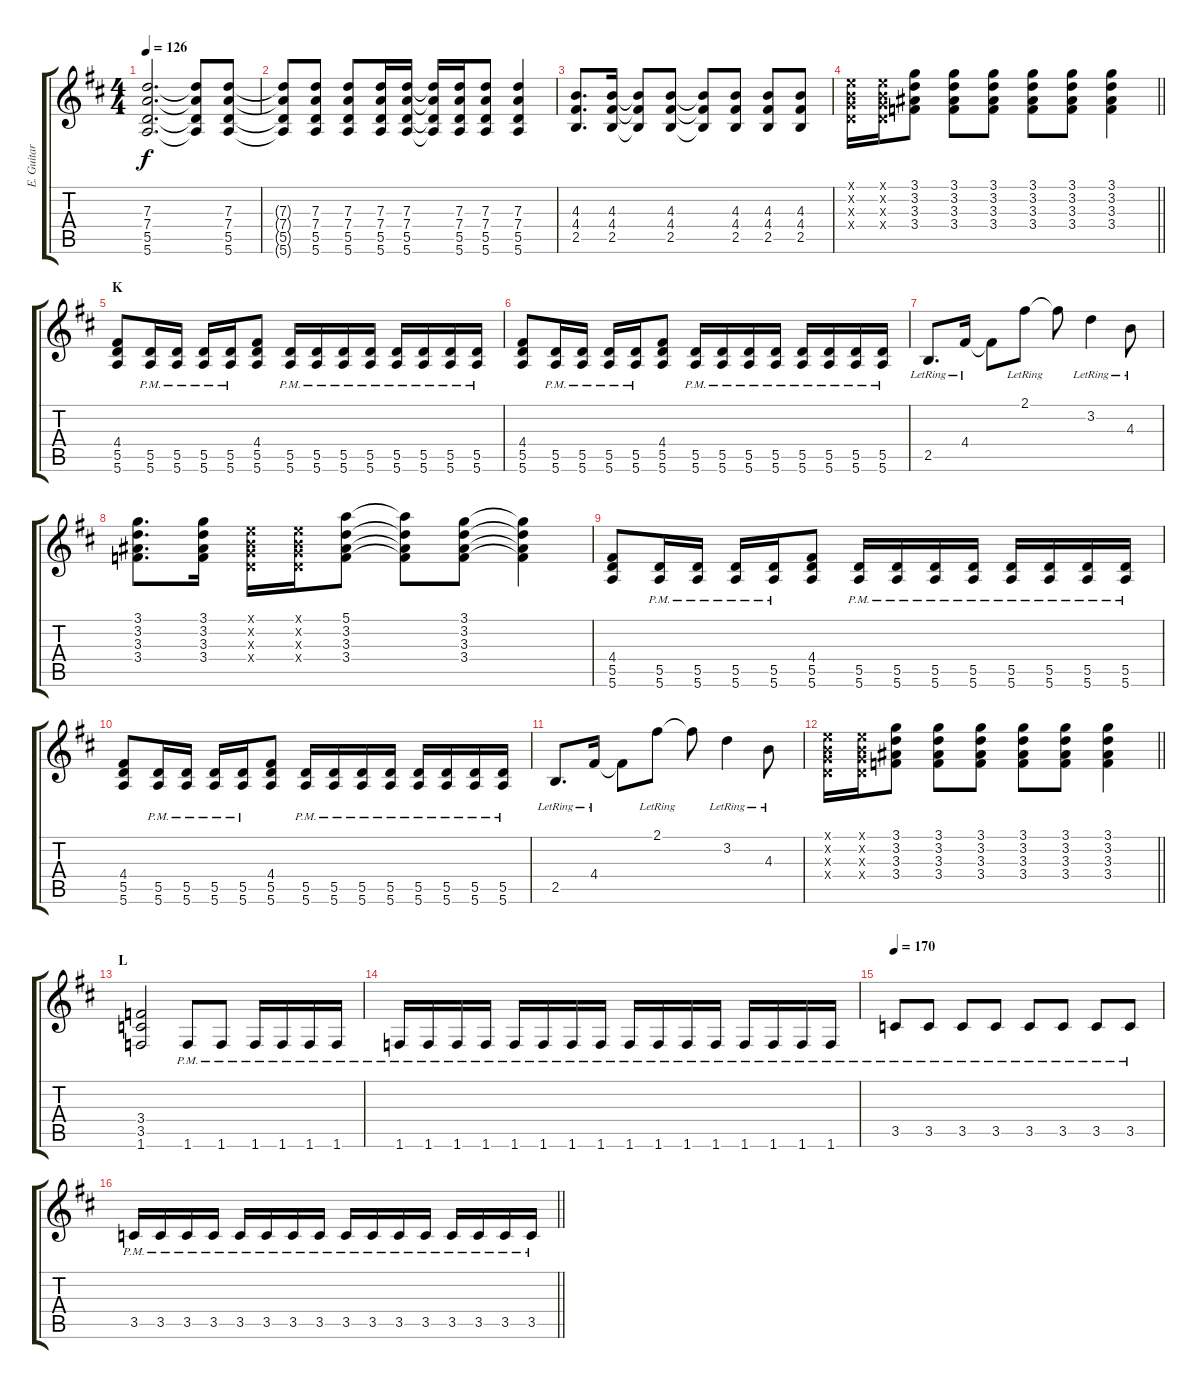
\track ("E. Guitar I" "E. Guitar ") {instrument overdrivenguitar}
\staff {score tabs}
\tuning (E4 B3 G3 D3 A2 E2) {hide}
\ts (4 4)
\tempo 126
\clef g2
\ks d
(7.3 7.4 5.5 5.6).2{d dy f} (7.3{t} 7.4{t} 5.5{t} 5.6{t}).8 (7.3 7.4 5.5 5.6).8 |
(7.3{t} 7.4{t} 5.5{t} 5.6{t}).8 (7.3 7.4 5.5 5.6).8 (7.3 7.4 5.5 5.6).8 (7.3 7.4 5.5 5.6).16 (7.3 7.4 5.5 5.6).16 (7.3{t} 7.4{t} 5.5{t} 5.6{t}).16 (7.3 7.4 5.5 5.6).16 (7.3 7.4 5.5 5.6).8 (7.3 7.4 5.5 5.6).4 |
(4.3 4.4 2.5).8{d} (4.3 4.4 2.5).16 (4.3{t} 4.4{t} 2.5{t}).8 (4.3 4.4 2.5).8 (4.3{t} 4.4{t} 2.5{t}).8 (4.3 4.4 2.5).8 (4.3 4.4 2.5).8 (4.3 4.4 2.5).8 |
\barLineRight lightlight
(0.1{x} 0.2{x} 0.3{x} 0.4{x}).16 (0.1{x} 0.2{x} 0.3{x} 0.4{x}).16 (3.1 3.2 3.3 3.4).8 (3.1 3.2 3.3 3.4).8 (3.1 3.2 3.3 3.4).8 (3.1 3.2 3.3 3.4).8 (3.1 3.2 3.3 3.4).8 (3.1 3.2 3.3 3.4).4 |
\section ("" "K")
(4.4 5.5 5.6).8 (5.5{pm} 5.6{pm}).16 (5.5{pm} 5.6{pm}).16 (5.5{pm} 5.6{pm}).16 (5.5{pm} 5.6{pm}).16 (4.4 5.5 5.6).8 (5.5{pm} 5.6{pm}).16 (5.5{pm} 5.6{pm}).16 (5.5{pm} 5.6{pm}).16 (5.5{pm} 5.6{pm}).16 (5.5{pm} 5.6{pm}).16 (5.5{pm} 5.6{pm}).16 (5.5{pm} 5.6{pm}).16 (5.5{pm} 5.6{pm}).16 |
(4.4 5.5 5.6).8 (5.5{pm} 5.6{pm}).16 (5.5{pm} 5.6{pm}).16 (5.5{pm} 5.6{pm}).16 (5.5{pm} 5.6{pm}).16 (4.4 5.5 5.6).8 (5.5{pm} 5.6{pm}).16 (5.5{pm} 5.6{pm}).16 (5.5{pm} 5.6{pm}).16 (5.5{pm} 5.6{pm}).16 (5.5{pm} 5.6{pm}).16 (5.5{pm} 5.6{pm}).16 (5.5{pm} 5.6{pm}).16 (5.5{pm} 5.6{pm}).16 |
2.5{lr}.8{d} 4.4{lr}.16 4.4{t}.8 2.1{lr}.8 2.1{t}.8 3.2{lr}.4 4.3{lr}.8 |
(3.1 3.2 3.3 3.4).8{d} (3.1 3.2 3.3 3.4).16 (0.1{x} 0.2{x} 0.3{x} 0.4{x}).16 (0.1{x} 0.2{x} 0.3{x} 0.4{x}).16 (5.1 3.2 3.3 3.4).8 (5.1{t} 3.2{t} 3.3{t} 3.4{t}).8 (3.1 3.2 3.3 3.4).8 (3.1{t} 3.2{t} 3.3{t} 3.4{t}).4 |
(4.4 5.5 5.6).8 (5.5{pm} 5.6{pm}).16 (5.5{pm} 5.6{pm}).16 (5.5{pm} 5.6{pm}).16 (5.5{pm} 5.6{pm}).16 (4.4 5.5 5.6).8 (5.5{pm} 5.6{pm}).16 (5.5{pm} 5.6{pm}).16 (5.5{pm} 5.6{pm}).16 (5.5{pm} 5.6{pm}).16 (5.5{pm} 5.6{pm}).16 (5.5{pm} 5.6{pm}).16 (5.5{pm} 5.6{pm}).16 (5.5{pm} 5.6{pm}).16 |
(4.4 5.5 5.6).8 (5.5{pm} 5.6{pm}).16 (5.5{pm} 5.6{pm}).16 (5.5{pm} 5.6{pm}).16 (5.5{pm} 5.6{pm}).16 (4.4 5.5 5.6).8 (5.5{pm} 5.6{pm}).16 (5.5{pm} 5.6{pm}).16 (5.5{pm} 5.6{pm}).16 (5.5{pm} 5.6{pm}).16 (5.5{pm} 5.6{pm}).16 (5.5{pm} 5.6{pm}).16 (5.5{pm} 5.6{pm}).16 (5.5{pm} 5.6{pm}).16 |
2.5{lr}.8{d} 4.4{lr}.16 4.4{t}.8 2.1{lr}.8 2.1{t}.8 3.2{lr}.4 4.3{lr}.8 |
\barLineRight lightlight
(0.1{x} 0.2{x} 0.3{x} 0.4{x}).16 (0.1{x} 0.2{x} 0.3{x} 0.4{x}).16 (3.1 3.2 3.3 3.4).8 (3.1 3.2 3.3 3.4).8 (3.1 3.2 3.3 3.4).8 (3.1 3.2 3.3 3.4).8 (3.1 3.2 3.3 3.4).8 (3.1 3.2 3.3 3.4).4 |
\section ("" "L")
(3.4 3.5 1.6).2 1.6{pm}.8 1.6{pm}.8 1.6{pm}.16 1.6{pm}.16 1.6{pm}.16 1.6{pm}.16 |
1.6{pm}.16 1.6{pm}.16 1.6{pm}.16 1.6{pm}.16 1.6{pm}.16 1.6{pm}.16 1.6{pm}.16 1.6{pm}.16 1.6{pm}.16 1.6{pm}.16 1.6{pm}.16 1.6{pm}.16 1.6{pm}.16 1.6{pm}.16 1.6{pm}.16 1.6{pm}.16 |
\tempo 170
3.5{pm}.8 3.5{pm}.8 3.5{pm}.8 3.5{pm}.8 3.5{pm}.8 3.5{pm}.8 3.5{pm}.8 3.5{pm}.8 |
\barLineRight lightlight
3.5{pm}.16 3.5{pm}.16 3.5{pm}.16 3.5{pm}.16 3.5{pm}.16 3.5{pm}.16 3.5{pm}.16 3.5{pm}.16 3.5{pm}.16 3.5{pm}.16 3.5{pm}.16 3.5{pm}.16 3.5{pm}.16 3.5{pm}.16 3.5{pm}.16 3.5{pm}.16
